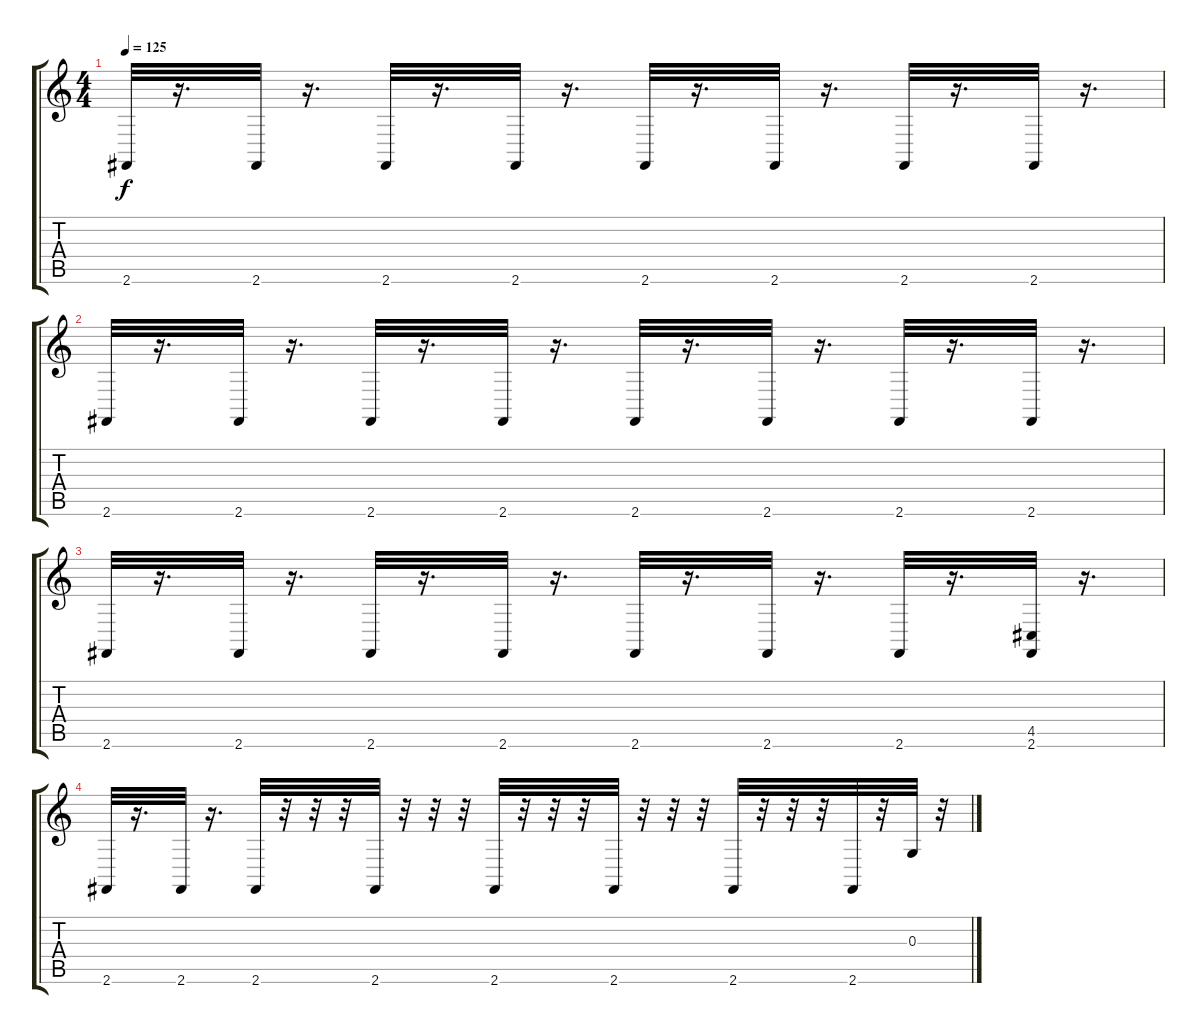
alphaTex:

\track "" {instrument drawbarorgan}
\staff {score tabs}
\tuning (E4 B3 G3 D3 A2 E2) {hide}
\ts (4 4)
\tempo 125
\clef g2
\ks c
2.6.32{dy f} r.16{d} 2.6.32 r.16{d} 2.6.32 r.16{d} 2.6.32 r.16{d} 2.6.32 r.16{d} 2.6.32 r.16{d} 2.6.32 r.16{d} 2.6.32 r.16{d} |
2.6.32 r.16{d} 2.6.32 r.16{d} 2.6.32 r.16{d} 2.6.32 r.16{d} 2.6.32 r.16{d} 2.6.32 r.16{d} 2.6.32 r.16{d} 2.6.32 r.16{d} |
2.6.32 r.16{d} 2.6.32 r.16{d} 2.6.32 r.16{d} 2.6.32 r.16{d} 2.6.32 r.16{d} 2.6.32 r.16{d} 2.6.32 r.16{d} (4.5 2.6).32 r.16{d} |
2.6.32 r.16{d} 2.6.32 r.16{d} 2.6.32 r.32 r.32 r.32 2.6.32 r.32 r.32 r.32 2.6.32 r.32 r.32 r.32 2.6.32 r.32 r.32 r.32 2.6.32 r.32 r.32 r.32 2.6.32 r.32 0.3.32 r.32
